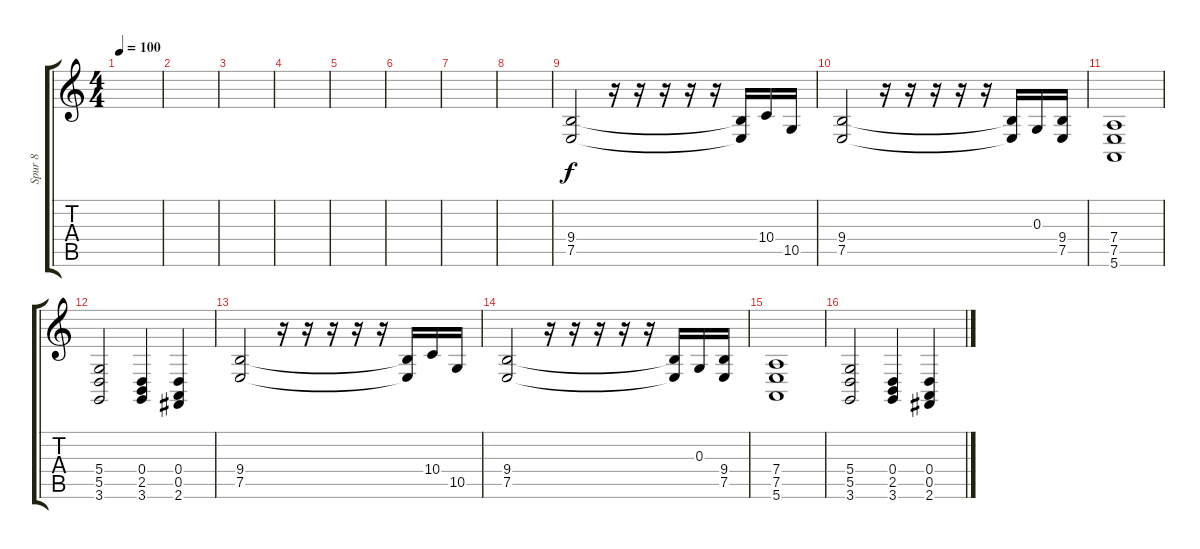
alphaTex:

\track ("Spur 8" "Spur 8") {instrument acousticgrandpiano}
\staff {score tabs}
\tuning (E4 B3 G3 D3 A2 E2) {hide}
\ts (4 4)
\tempo 100
\clef g2
\ks c
|
|
|
|
|
|
|
|
(9.4 7.5).2 r.16 r.16 r.16 r.16 r.16 (9.4{t} 7.5{t}).16 10.4.16 10.5.16 |
(9.4 7.5).2 r.16 r.16 r.16 r.16 r.16 (9.4{t} 7.5{t}).16 0.3.16 (9.4 7.5).16 |
(7.4 7.5 5.6).1 |
(5.4 5.5 3.6).2 (0.4 2.5 3.6).4 (0.4 0.5 2.6).4 |
(9.4 7.5).2 r.16 r.16 r.16 r.16 r.16 (9.4{t} 7.5{t}).16 10.4.16 10.5.16 |
(9.4 7.5).2 r.16 r.16 r.16 r.16 r.16 (9.4{t} 7.5{t}).16 0.3.16 (9.4 7.5).16 |
(7.4 7.5 5.6).1 |
(5.4 5.5 3.6).2 (0.4 2.5 3.6).4 (0.4 0.5 2.6).4
